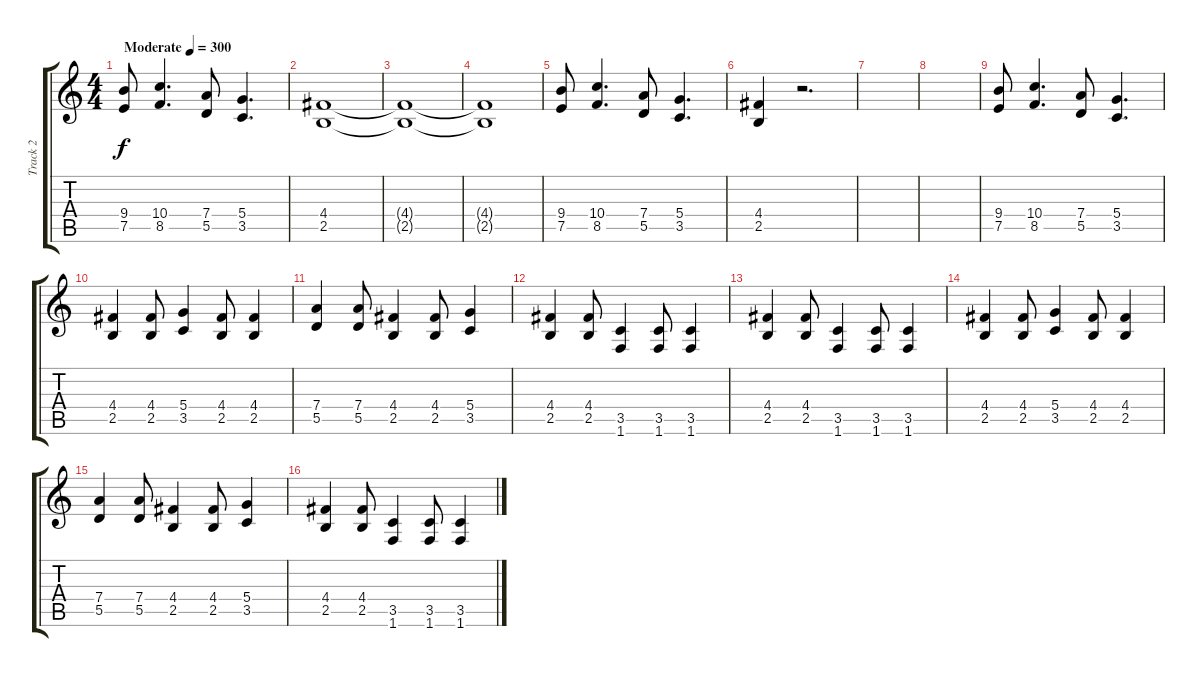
\track ("Track 2" "Track 2") {instrument distortionguitar}
\staff {score tabs}
\tuning (E4 B3 G3 D3 A2 E2) {hide}
\ts (4 4)
\tempo (300 "Moderate")
\clef g2
\ks c
(9.4 7.5).8{dy f instrument distortionguitar} (10.4 8.5).4{d} (7.4 5.5).8 (5.4 3.5).4{d} |
(4.4 2.5).1 |
(4.4{t} 2.5{t}).1 |
(4.4{t} 2.5{t}).1 |
(9.4 7.5).8 (10.4 8.5).4{d} (7.4 5.5).8 (5.4 3.5).4{d} |
(4.4 2.5).4 r.2{d} |
|
|
(9.4 7.5).8 (10.4 8.5).4{d} (7.4 5.5).8 (5.4 3.5).4{d} |
(4.4 2.5).4 (4.4 2.5).8 (5.4 3.5).4 (4.4 2.5).8 (4.4 2.5).4 |
(7.4 5.5).4 (7.4 5.5).8 (4.4 2.5).4 (4.4 2.5).8 (5.4 3.5).4 |
(4.4 2.5).4 (4.4 2.5).8 (3.5 1.6).4 (3.5 1.6).8 (3.5 1.6).4 |
(4.4 2.5).4 (4.4 2.5).8 (3.5 1.6).4 (3.5 1.6).8 (3.5 1.6).4 |
(4.4 2.5).4 (4.4 2.5).8 (5.4 3.5).4 (4.4 2.5).8 (4.4 2.5).4 |
(7.4 5.5).4 (7.4 5.5).8 (4.4 2.5).4 (4.4 2.5).8 (5.4 3.5).4 |
(4.4 2.5).4 (4.4 2.5).8 (3.5 1.6).4 (3.5 1.6).8 (3.5 1.6).4
